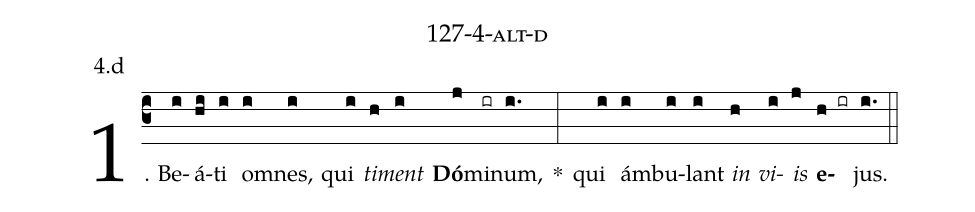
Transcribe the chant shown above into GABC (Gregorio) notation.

name: 127-4-alt-d;
annotation: 4.d;
%%
(c3)1. Be(i)á(hi)ti(i) om(i)nes,(i) qui(i) <i>ti</i>(h)<i>ment</i>(i) <b>Dó</b>(j)mi(ir)num,(i.) *(:) qui(i) ám(i)bu(i)lant(i) <i>in</i>(h) <i>vi</i>(i)<i>is</i>(j) <b>e</b>(h ir)jus.(i.) (::)
